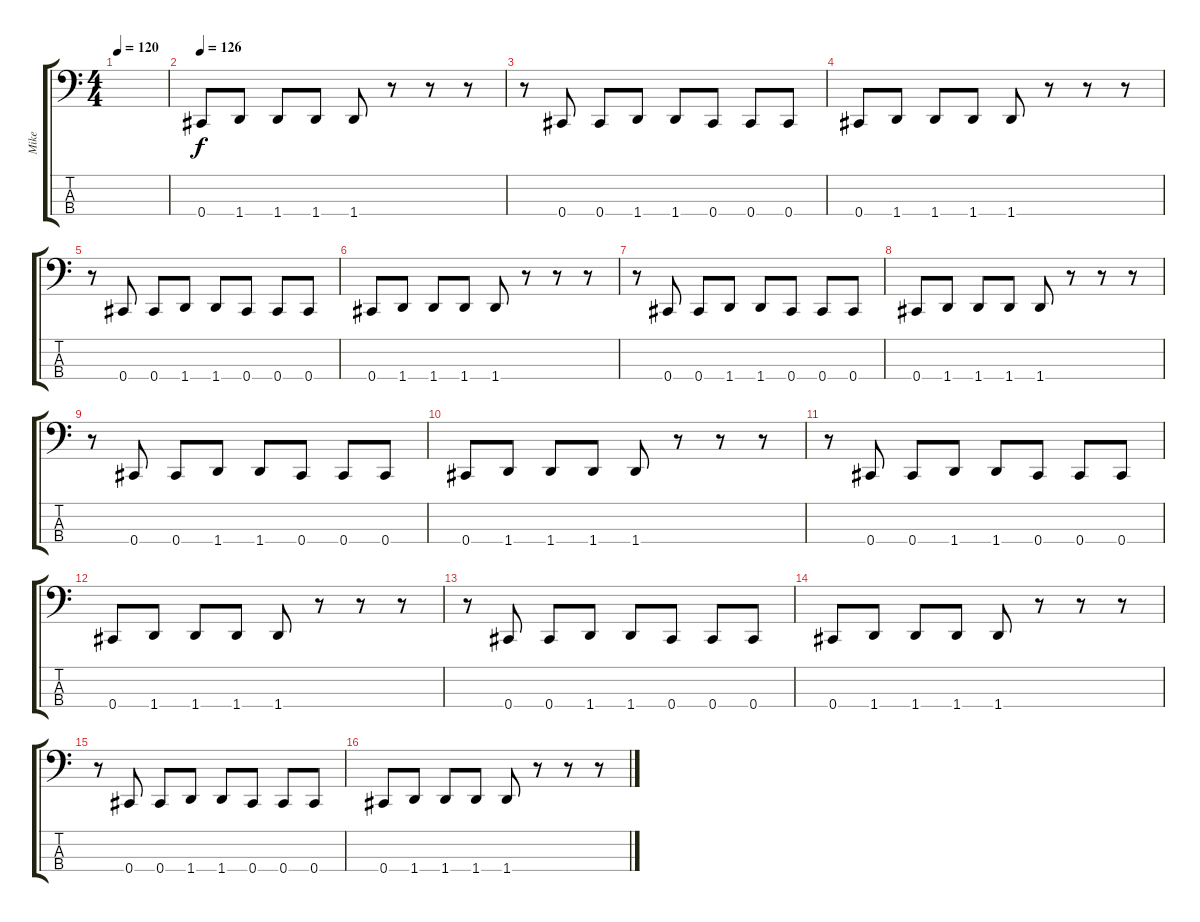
\track ("Mike" "Mike") {instrument electricbassfinger}
\staff {score tabs}
\tuning (Gb2 Db2 Ab1 Db1) {hide}
\ts (4 4)
\tempo 120
\clef f4
\ks c
|
\tempo 126
0.4.8 1.4.8 1.4.8 1.4.8 1.4.8 r.8 r.8 r.8 |
r.8 0.4.8 0.4.8 1.4.8 1.4.8 0.4.8 0.4.8 0.4.8 |
0.4.8 1.4.8 1.4.8 1.4.8 1.4.8 r.8 r.8 r.8 |
r.8 0.4.8 0.4.8 1.4.8 1.4.8 0.4.8 0.4.8 0.4.8 |
0.4.8 1.4.8 1.4.8 1.4.8 1.4.8 r.8 r.8 r.8 |
r.8 0.4.8 0.4.8 1.4.8 1.4.8 0.4.8 0.4.8 0.4.8 |
0.4.8 1.4.8 1.4.8 1.4.8 1.4.8 r.8 r.8 r.8 |
r.8 0.4.8 0.4.8 1.4.8 1.4.8 0.4.8 0.4.8 0.4.8 |
0.4.8 1.4.8 1.4.8 1.4.8 1.4.8 r.8 r.8 r.8 |
r.8 0.4.8 0.4.8 1.4.8 1.4.8 0.4.8 0.4.8 0.4.8 |
0.4.8 1.4.8 1.4.8 1.4.8 1.4.8 r.8 r.8 r.8 |
r.8 0.4.8 0.4.8 1.4.8 1.4.8 0.4.8 0.4.8 0.4.8 |
0.4.8 1.4.8 1.4.8 1.4.8 1.4.8 r.8 r.8 r.8 |
r.8 0.4.8 0.4.8 1.4.8 1.4.8 0.4.8 0.4.8 0.4.8 |
0.4.8 1.4.8 1.4.8 1.4.8 1.4.8 r.8 r.8 r.8
